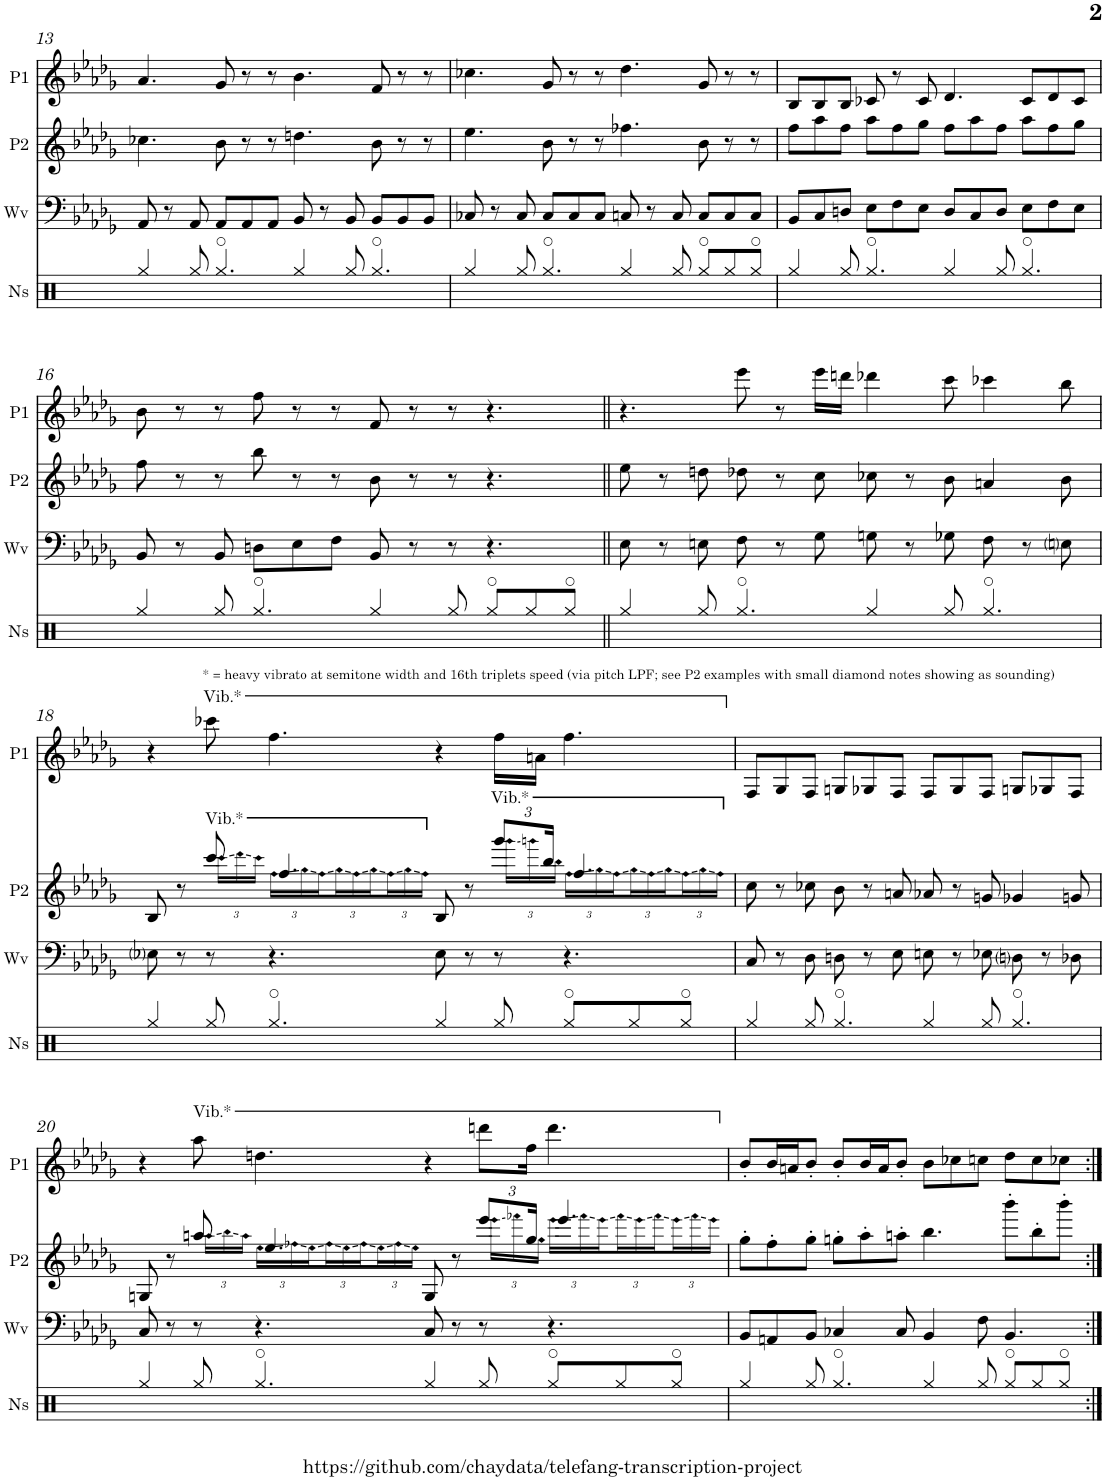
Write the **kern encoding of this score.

**kern	**kern	**kern	**kern
*part4	*part3	*part2	*part1
*staff4	*staff3	*staff2	*staff1
*I"Noise	*I"Wave	*I"Pulse 2	*I"Pulse 1
*I'Ns	*I'Wv	*I'P2	*I'P1
!!LO:PB:g=z
*clefX	*clefF4	*clefG2	*clefG2
*k[]	*k[b-e-a-d-g-]	*k[b-e-a-d-g-]	*k[b-e-a-d-g-]
*M12/8	*M12/8	*M12/8	*M12/8
=13	=13	=13	=13
4Rgg/	8AA-/	4.cc-X\	4.a-/
.	8r	.	.
8Rgg/	8AA-/	.	.
4.Rgg/	8AA-/L	8b-\	8g-/
.	8AA-/	8r	8r
.	8AA-/J	8r	8r
4Rgg/	8BB-/	4.ddn\	4.b-\
.	8r	.	.
8Rgg/	8BB-/	.	.
4.Rgg/	8BB-/L	8b-\	8f/
.	8BB-/	8r	8r
.	8BB-/J	8r	8r
=14	=14	=14	=14
4Rgg/	8C-X/	4.ee-\	4.cc-X\
.	8r	.	.
8Rgg/	8C-/	.	.
4.Rgg/	8C-/L	8b-\	8g-/
.	8C-/	8r	8r
.	8C-/J	8r	8r
4Rgg/	8Cn/	4.ff-X\	4.dd-\
.	8r	.	.
8Rgg/	8C/	.	.
8Rgg/L	8C/L	8b-\	8g-/
8Rgg/	8C/	8r	8r
8Rgg/J	8C/J	8r	8r
=15	=15	=15	=15
4Rgg/	8BB-/L	8ff\L	8B-/L
.	8C/	8aa-\	8B-/
8Rgg/	8Dn/J	8ff\J	8B-/J
4.Rgg/	8E-\L	8aa-\L	8c-X/
.	8F\	8ff\	8r
.	8E-\J	8gg-\J	8c-/
4Rgg/	8D/L	8ff\L	4.d-/
.	8C/	8aa-\	.
8Rgg/	8D/J	8ff\J	.
4.Rgg/	8E-\L	8aa-\L	8c-/L
.	8F\	8ff\	8d-/
.	8E-\J	8gg-\J	8c-/J
!!LO:LB:g=z
=16	=16	=16	=16
4Rgg/	8BB-/	8ff\	8b-\
.	8r	8r	8r
8Rgg/	8BB-/	8r	8r
4.Rgg/	8Dn\L	8bb-\	8ff\
.	8E-\	8r	8r
.	8F\J	8r	8r
4Rgg/	8BB-/	8b-\	8f/
.	8r	8r	8r
8Rgg/	8r	8r	8r
8Rgg/L	4.r	4.r	4.r
8Rgg/	.	.	.
8Rgg/J	.	.	.
=17||	=17||	=17||	=17||
4Rgg/	8E-\	8ee-\	4.r
.	8r	8r	.
8Rgg/	8En\	8ddn\	.
4.Rgg/	8F\	8dd-X\	8eee-\
.	8r	8r	8r
.	8G-\	8cc\	16eee-\LL
.	.	.	16dddn\JJ
4Rgg/	8Gn\	8cc-X\	4ddd-X\
.	8r	8r	.
8Rgg/	8G-X\	8b-\	8ccc\
4.Rgg/	8F\	4an/	4ccc-X\
.	8r	.	.
.	8Eni\	8b-\	8bb-\
!!LO:LB:g=z
=18	=18	=18	=18
*	*	*^	*
*	*	*	*^	*
4Rgg/	8E-i\	8B-/	8ryy	1ryy	4r
.	8r	8r	8ryy	.	.
*	*	*	*Xbrackettup	*	*
!	!	!	!	!	!LO:TX:a:t=* = heavy vibrato at semitone width and 16th triplets speed (via pitch LPF; see P2 examples with small diamond notes showing as sounding)
!	!	!	!	!	!LO:TX:a:t=Vib.*
!	!	!LO:TX:a:t=Vib.*	!	!	!
!	!	!	!LO:N:head=diamond	!	!
8Rgg/	8r	8ccc/	24ccc!\LL	.	8ccc-X\
!	!	!	!LO:N:head=diamond	!	!
.	.	.	24ddd-!\	.	.
!	!	!	!LO:N:head=diamond	!	!
.	.	.	24ccc!\JJ	.	.
!	!	!	!LO:N:head=diamond	!	!
4.Rgg/	4.r	4.ff/	24ff!\LL	.	4.ff\
!	!	!	!LO:N:head=diamond	!	!
.	.	.	24gg-!\	.	.
!	!	!	!LO:N:head=diamond	!	!
.	.	.	24ff!\	.	.
!	!	!	!LO:N:head=diamond	!	!
.	.	.	24gg-!\	.	.
!	!	!	!LO:N:head=diamond	!	!
.	.	.	24ff!\	.	.
!	!	!	!LO:N:head=diamond	!	!
.	.	.	24gg-!\	.	.
!	!	!	!LO:N:head=diamond	!	!
.	.	.	24ff!\	.	.
!	!	!	!LO:N:head=diamond	!	!
.	.	.	24gg-!\	.	.
!	!	!	!LO:N:head=diamond	!	!
.	.	.	24ff!\JJ	.	.
4Rgg/	8E-\	8B-/	8ryy	.	4r
.	8r	8r	8ryy	.	.
!	!	!LO:TX:a:t=Vib.*	!	!	!
!	!	!	!LO:N:head=diamond	!	!
8Rgg/	8r	8ryy	24ggg-!\LL	12ggg-/L	16ff\LL
!	!	!	!LO:N:head=diamond	!	!
.	.	.	24gggn!\	.	.
.	.	.	.	.	16an\JJ
!	!	!	!LO:N:head=diamond	!	!
.	.	.	24bb-!\JJ	24bb-/Jk	.
!	!	!	!LO:N:head=diamond	!	!
8Rgg/L	4.r	4ryy	24ff!\LL	4.ff/	4.ff\
!	!	!	!LO:N:head=diamond	!	!
.	.	.	24gg-!\	.	.
!	!	!	!LO:N:head=diamond	!	!
.	.	.	24ff!\	.	.
!	!	!	!LO:N:head=diamond	!	!
8Rgg/	.	.	24gg-!\	.	.
!	!	!	!LO:N:head=diamond	!	!
.	.	.	24ff!\	.	.
!	!	!	!LO:N:head=diamond	!	!
.	.	.	24gg-!\	.	.
!	!	!	!LO:N:head=diamond	!	!
8Rgg/J	.	8ryy	24ff!\	.	.
!	!	!	!LO:N:head=diamond	!	!
.	.	.	24gg-!\	.	.
!	!	!	!LO:N:head=diamond	!	!
.	.	.	24ff!\JJ	.	.
*	*	*v	*v	*v	*
=19	=19	=19	=19
4Rgg/	8C/	8cc\	8F/L
.	8r	8r	8G-/
8Rgg/	8D-\	8cc-X\	8F/J
4.Rgg/	8Dn\	8b-\	8Gn/L
.	8r	8r	8G-X/
.	8E-\	8an/	8F/J
4Rgg/	8En\	8a-X/	8F/L
.	8r	8r	8G-/
8Rgg/	8E-X\	8gn/	8F/J
4.Rgg/	8Dni\	4g-X/	8Gn/L
.	8r	.	8G-X/
.	8D-X\	8gn/	8F/J
!!LO:LB:g=z
=20	=20	=20	=20
*	*	*^	*
4Rgg/	8C/	8Gn/	8ryy	4r
.	8r	8r	8ryy	.
!	!	!	!	!LO:TX:a:t=Vib.*
!	!	!	!LO:N:head=diamond	!
8Rgg/	8r	8aan/	24aa!\LL	8aa-\
!	!	!	!LO:N:head=diamond	!
.	.	.	24bb-!\	.
!	!	!	!LO:N:head=diamond	!
.	.	.	24aa!\JJ	.
!	!	!	!LO:N:head=diamond	!
4.Rgg/	4.r	4.ee-/	24ee-!\LL	4.ddn\
!	!	!	!LO:N:head=diamond	!
.	.	.	24ff-X!\	.
!	!	!	!LO:N:head=diamond	!
.	.	.	24ee-!\	.
!	!	!	!LO:N:head=diamond	!
.	.	.	24ff-!\	.
!	!	!	!LO:N:head=diamond	!
.	.	.	24ee-!\	.
!	!	!	!LO:N:head=diamond	!
.	.	.	24ff-!\	.
!	!	!	!LO:N:head=diamond	!
.	.	.	24ee-!\	.
!	!	!	!LO:N:head=diamond	!
.	.	.	24ff-!\	.
!	!	!	!LO:N:head=diamond	!
.	.	.	24ee-!\JJ	.
4Rgg/	8C/	8G/	8G	4r
.	8r	8r	8ryy	.
!	!	!	!LO:N:head=diamond	!
*	*	*	*	*Xbrackettup
8Rgg/	8r	12eee-/L	24eee-!\LL	12dddn\L
!	!	!	!LO:N:head=diamond	!
.	.	.	24fff-X!\	.
!	!	!	!LO:N:head=diamond	!
.	.	24gg-/Jk	24gg-!\JJ	24ff\Jk
!	!	!	!LO:N:head=diamond	!
8Rgg/L	4.r	4.eee-/	24eee-!\LL	4.ddd\
!	!	!	!LO:N:head=diamond	!
.	.	.	24fff-!\	.
!	!	!	!LO:N:head=diamond	!
.	.	.	24eee-!\	.
!	!	!	!LO:N:head=diamond	!
8Rgg/	.	.	24fff-!\	.
!	!	!	!LO:N:head=diamond	!
.	.	.	24eee-!\	.
!	!	!	!LO:N:head=diamond	!
.	.	.	24fff-!\	.
!	!	!	!LO:N:head=diamond	!
8Rgg/J	.	.	24eee-!\	.
!	!	!	!LO:N:head=diamond	!
.	.	.	24fff-!\	.
!	!	!	!LO:N:head=diamond	!
.	.	.	24eee-!\JJ	.
*	*	*v	*v	*
=21	=21	=21	=21
4Rgg/	8BB-/L	8gg-'\L	8b-'/L
.	8AAn/	8ff'\	16b-/L
.	.	.	16an/J
8Rgg/	8BB-/J	8gg-'\J	8b-'/J
4.Rgg/	4C-X/	8ggn'\L	8b-'/L
.	.	8aa-'\	16b-/L
.	.	.	16a/J
.	8C-/	8aan'\J	8b-'/J
4Rgg/	4BB-/	4.bb-\	8b-\L
.	.	.	8cc-X\
8Rgg/	8F\	.	8ccn\J
8Rgg/L	4.BB-/	8bbb-'\L	8dd-\L
8Rgg/	.	8bb-'\	8cc\
8Rgg/J	.	8bbb-'\J	8cc-X\J
=:|!	=:|!	=:|!	=:|!
*-	*-	*-	*-
